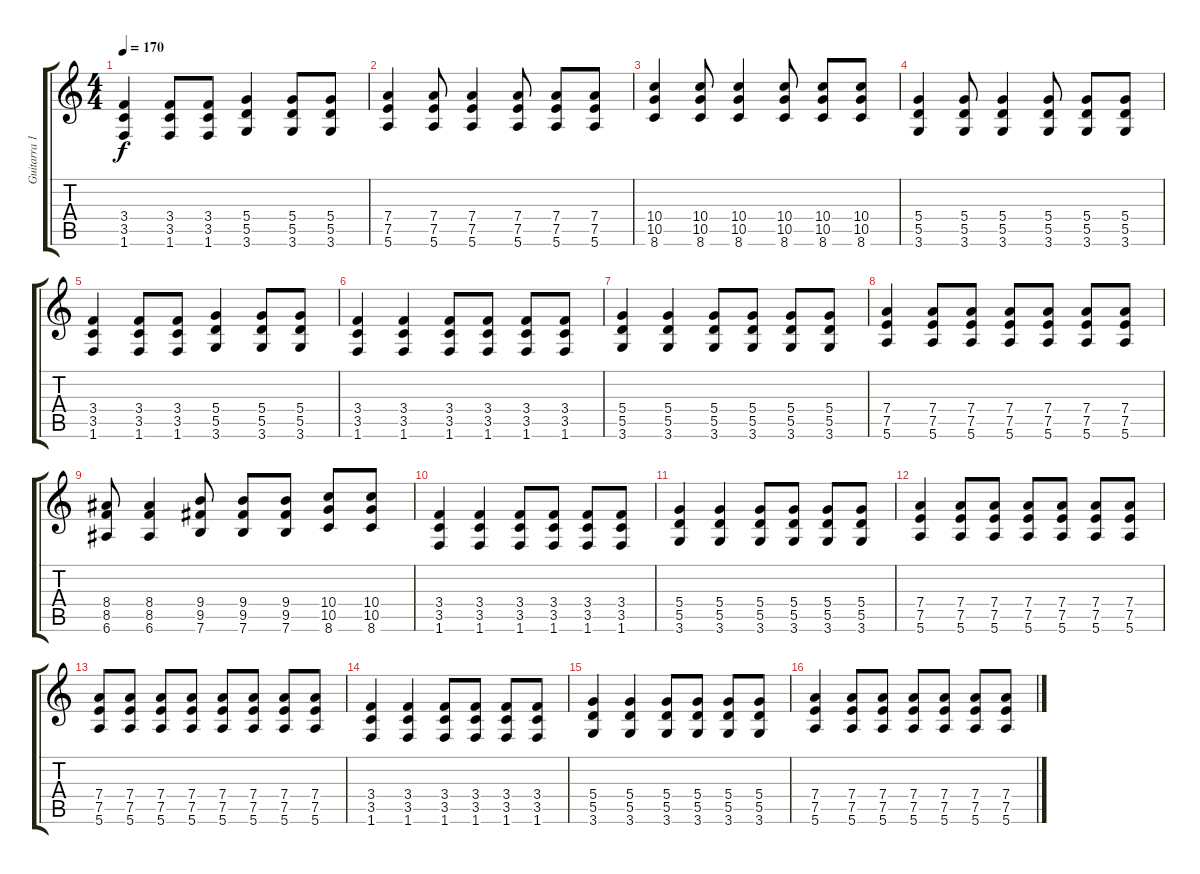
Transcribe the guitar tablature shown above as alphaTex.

\track ("Guitarra 1" "Guitarra 1") {instrument overdrivenguitar}
\staff {score tabs}
\tuning (E4 B3 G3 D3 A2 E2) {hide}
\ts (4 4)
\tempo 170
\clef g2
\ks c
(3.4 3.5 1.6).4{dy f} (3.4 3.5 1.6).8 (3.4 3.5 1.6).8 (5.4 5.5 3.6).4 (5.4 5.5 3.6).8 (5.4 5.5 3.6).8 |
(7.4 7.5 5.6).4 (7.4 7.5 5.6).8 (7.4 7.5 5.6).4 (7.4 7.5 5.6).8 (7.4 7.5 5.6).8 (7.4 7.5 5.6).8 |
(10.4 10.5 8.6).4 (10.4 10.5 8.6).8 (10.4 10.5 8.6).4 (10.4 10.5 8.6).8 (10.4 10.5 8.6).8 (10.4 10.5 8.6).8 |
(5.4 5.5 3.6).4 (5.4 5.5 3.6).8 (5.4 5.5 3.6).4 (5.4 5.5 3.6).8 (5.4 5.5 3.6).8 (5.4 5.5 3.6).8 |
(3.4 3.5 1.6).4 (3.4 3.5 1.6).8 (3.4 3.5 1.6).8 (5.4 5.5 3.6).4 (5.4 5.5 3.6).8 (5.4 5.5 3.6).8 |
(3.4 3.5 1.6).4 (3.4 3.5 1.6).4 (3.4 3.5 1.6).8 (3.4 3.5 1.6).8 (3.4 3.5 1.6).8 (3.4 3.5 1.6).8 |
(5.4 5.5 3.6).4 (5.4 5.5 3.6).4 (5.4 5.5 3.6).8 (5.4 5.5 3.6).8 (5.4 5.5 3.6).8 (5.4 5.5 3.6).8 |
(7.4 7.5 5.6).4 (7.4 7.5 5.6).8 (7.4 7.5 5.6).8 (7.4 7.5 5.6).8 (7.4 7.5 5.6).8 (7.4 7.5 5.6).8 (7.4 7.5 5.6).8 |
(8.4 8.5 6.6).8 (8.4 8.5 6.6).4 (9.4 9.5 7.6).8 (9.4 9.5 7.6).8 (9.4 9.5 7.6).8 (10.4 10.5 8.6).8 (10.4 10.5 8.6).8 |
(3.4 3.5 1.6).4 (3.4 3.5 1.6).4 (3.4 3.5 1.6).8 (3.4 3.5 1.6).8 (3.4 3.5 1.6).8 (3.4 3.5 1.6).8 |
(5.4 5.5 3.6).4 (5.4 5.5 3.6).4 (5.4 5.5 3.6).8 (5.4 5.5 3.6).8 (5.4 5.5 3.6).8 (5.4 5.5 3.6).8 |
(7.4 7.5 5.6).4 (7.4 7.5 5.6).8 (7.4 7.5 5.6).8 (7.4 7.5 5.6).8 (7.4 7.5 5.6).8 (7.4 7.5 5.6).8 (7.4 7.5 5.6).8 |
(7.4 7.5 5.6).8 (7.4 7.5 5.6).8 (7.4 7.5 5.6).8 (7.4 7.5 5.6).8 (7.4 7.5 5.6).8 (7.4 7.5 5.6).8 (7.4 7.5 5.6).8 (7.4 7.5 5.6).8 |
(3.4 3.5 1.6).4 (3.4 3.5 1.6).4 (3.4 3.5 1.6).8 (3.4 3.5 1.6).8 (3.4 3.5 1.6).8 (3.4 3.5 1.6).8 |
(5.4 5.5 3.6).4 (5.4 5.5 3.6).4 (5.4 5.5 3.6).8 (5.4 5.5 3.6).8 (5.4 5.5 3.6).8 (5.4 5.5 3.6).8 |
(7.4 7.5 5.6).4 (7.4 7.5 5.6).8 (7.4 7.5 5.6).8 (7.4 7.5 5.6).8 (7.4 7.5 5.6).8 (7.4 7.5 5.6).8 (7.4 7.5 5.6).8
